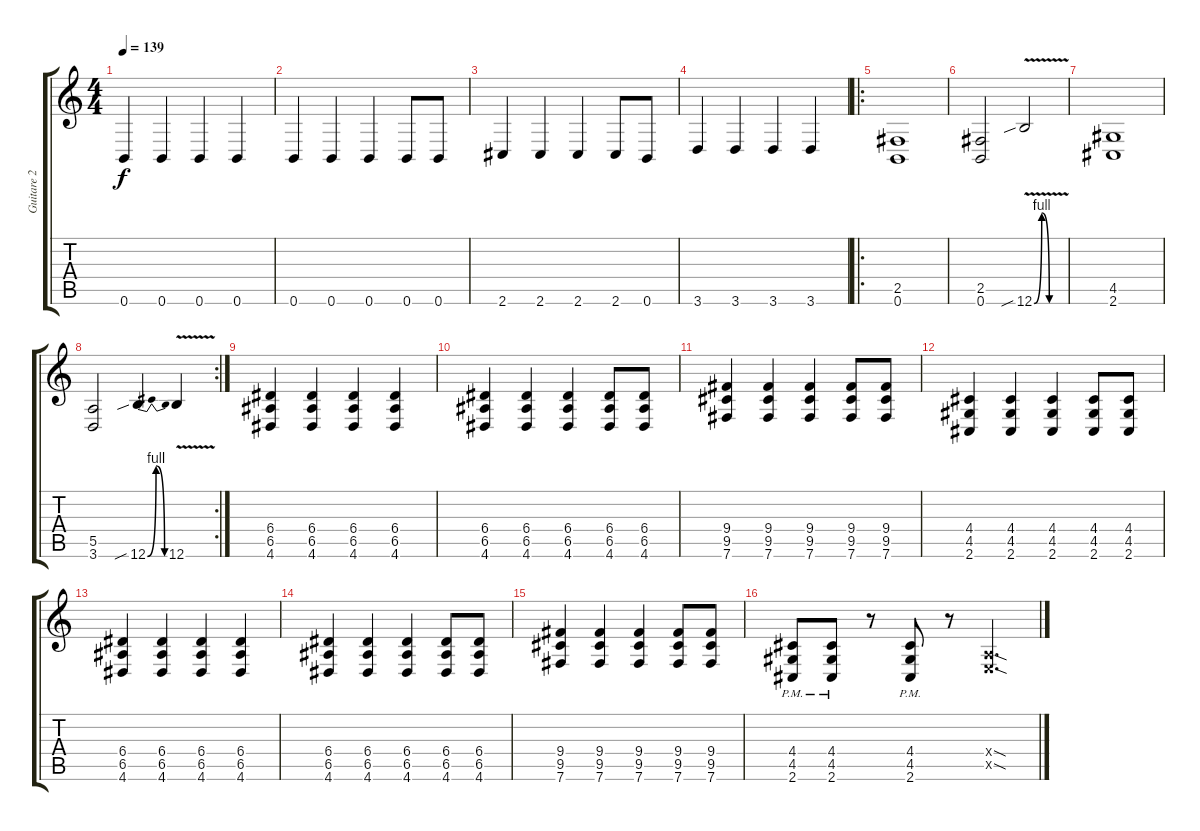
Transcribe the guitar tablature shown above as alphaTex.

\track ("Guitare 2" "Guitare 2") {instrument distortionguitar}
\staff {score tabs}
\tuning (B3 Gb3 D3 A2 E2 B1) {hide}
\ts (4 4)
\tempo 139
\clef g2
\ks c
0.6.4{dy f} 0.6.4 0.6.4 0.6.4 |
0.6.4 0.6.4 0.6.4 0.6.8 0.6.8 |
2.6.4 2.6.4 2.6.4 2.6.8 0.6.8 |
3.6.4 3.6.4 3.6.4 3.6.4 |
\ro
(2.5 0.6).1 |
(2.5 0.6).2 12.6{be (custom 0 0 15 4 30 0 60 0) v sib}.2 |
(4.5 2.6).1 |
\rc 2
(5.5 3.6).2 12.6{be (bendrelease 0 0 30 4 30 4 60 0) sib}.4 12.6{v}.4 |
(6.4 6.5 4.6).4 (6.4 6.5 4.6).4 (6.4 6.5 4.6).4 (6.4 6.5 4.6).4 |
(6.4 6.5 4.6).4 (6.4 6.5 4.6).4 (6.4 6.5 4.6).4 (6.4 6.5 4.6).8 (6.4 6.5 4.6).8 |
(9.4 9.5 7.6).4 (9.4 9.5 7.6).4 (9.4 9.5 7.6).4 (9.4 9.5 7.6).8 (9.4 9.5 7.6).8 |
(4.4 4.5 2.6).4 (4.4 4.5 2.6).4 (4.4 4.5 2.6).4 (4.4 4.5 2.6).8 (4.4 4.5 2.6).8 |
(6.4 6.5 4.6).4 (6.4 6.5 4.6).4 (6.4 6.5 4.6).4 (6.4 6.5 4.6).4 |
(6.4 6.5 4.6).4 (6.4 6.5 4.6).4 (6.4 6.5 4.6).4 (6.4 6.5 4.6).8 (6.4 6.5 4.6).8 |
(9.4 9.5 7.6).4 (9.4 9.5 7.6).4 (9.4 9.5 7.6).4 (9.4 9.5 7.6).8 (9.4 9.5 7.6).8 |
(4.4{pm} 4.5{pm} 2.6{pm}).8 (4.4{pm} 4.5{pm} 2.6{pm}).8 r.8 (4.4{pm} 4.5{pm} 2.6{pm}).8 r.8 (0.4{sod x} 0.5{sod x}).4{d}
